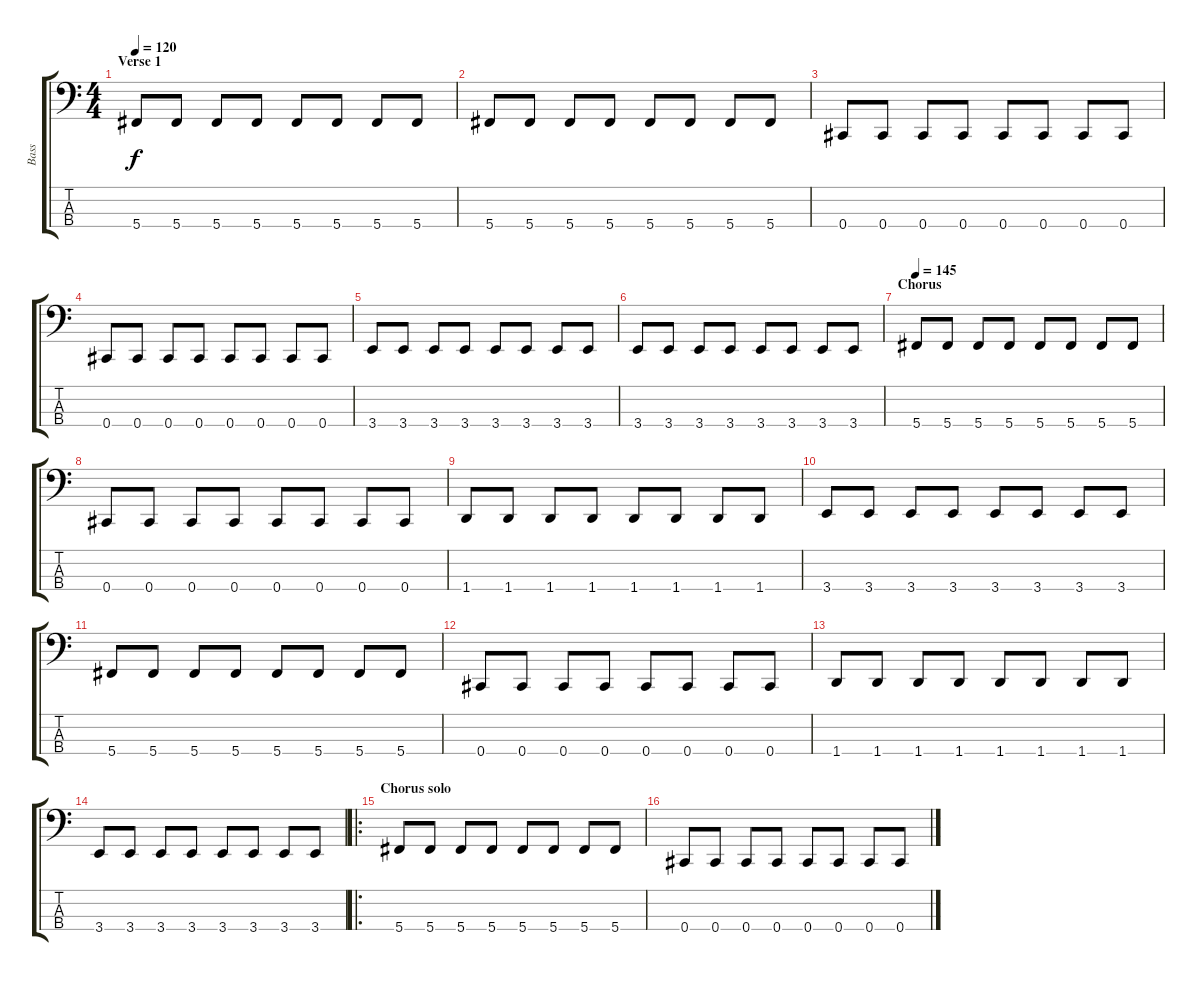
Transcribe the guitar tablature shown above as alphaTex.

\track ("Bass" "Bass") {instrument electricbassfinger}
\staff {score tabs}
\tuning (E2 B1 Gb1 Db1) {hide}
\ts (4 4)
\section ("" "Verse 1")
\tempo 120
\clef f4
\ks c
5.4.8{dy f} 5.4.8 5.4.8 5.4.8 5.4.8 5.4.8 5.4.8 5.4.8 |
5.4.8 5.4.8 5.4.8 5.4.8 5.4.8 5.4.8 5.4.8 5.4.8 |
0.4.8 0.4.8 0.4.8 0.4.8 0.4.8 0.4.8 0.4.8 0.4.8 |
0.4.8 0.4.8 0.4.8 0.4.8 0.4.8 0.4.8 0.4.8 0.4.8 |
3.4.8 3.4.8 3.4.8 3.4.8 3.4.8 3.4.8 3.4.8 3.4.8 |
3.4.8 3.4.8 3.4.8 3.4.8 3.4.8 3.4.8 3.4.8 3.4.8 |
\section ("" "Chorus")
\tempo 145
5.4.8 5.4.8 5.4.8 5.4.8 5.4.8 5.4.8 5.4.8 5.4.8 |
0.4.8 0.4.8 0.4.8 0.4.8 0.4.8 0.4.8 0.4.8 0.4.8 |
1.4.8 1.4.8 1.4.8 1.4.8 1.4.8 1.4.8 1.4.8 1.4.8 |
3.4.8 3.4.8 3.4.8 3.4.8 3.4.8 3.4.8 3.4.8 3.4.8 |
5.4.8 5.4.8 5.4.8 5.4.8 5.4.8 5.4.8 5.4.8 5.4.8 |
0.4.8 0.4.8 0.4.8 0.4.8 0.4.8 0.4.8 0.4.8 0.4.8 |
1.4.8 1.4.8 1.4.8 1.4.8 1.4.8 1.4.8 1.4.8 1.4.8 |
3.4.8 3.4.8 3.4.8 3.4.8 3.4.8 3.4.8 3.4.8 3.4.8 |
\ro
\section ("" "Chorus solo")
5.4.8 5.4.8 5.4.8 5.4.8 5.4.8 5.4.8 5.4.8 5.4.8 |
0.4.8 0.4.8 0.4.8 0.4.8 0.4.8 0.4.8 0.4.8 0.4.8
